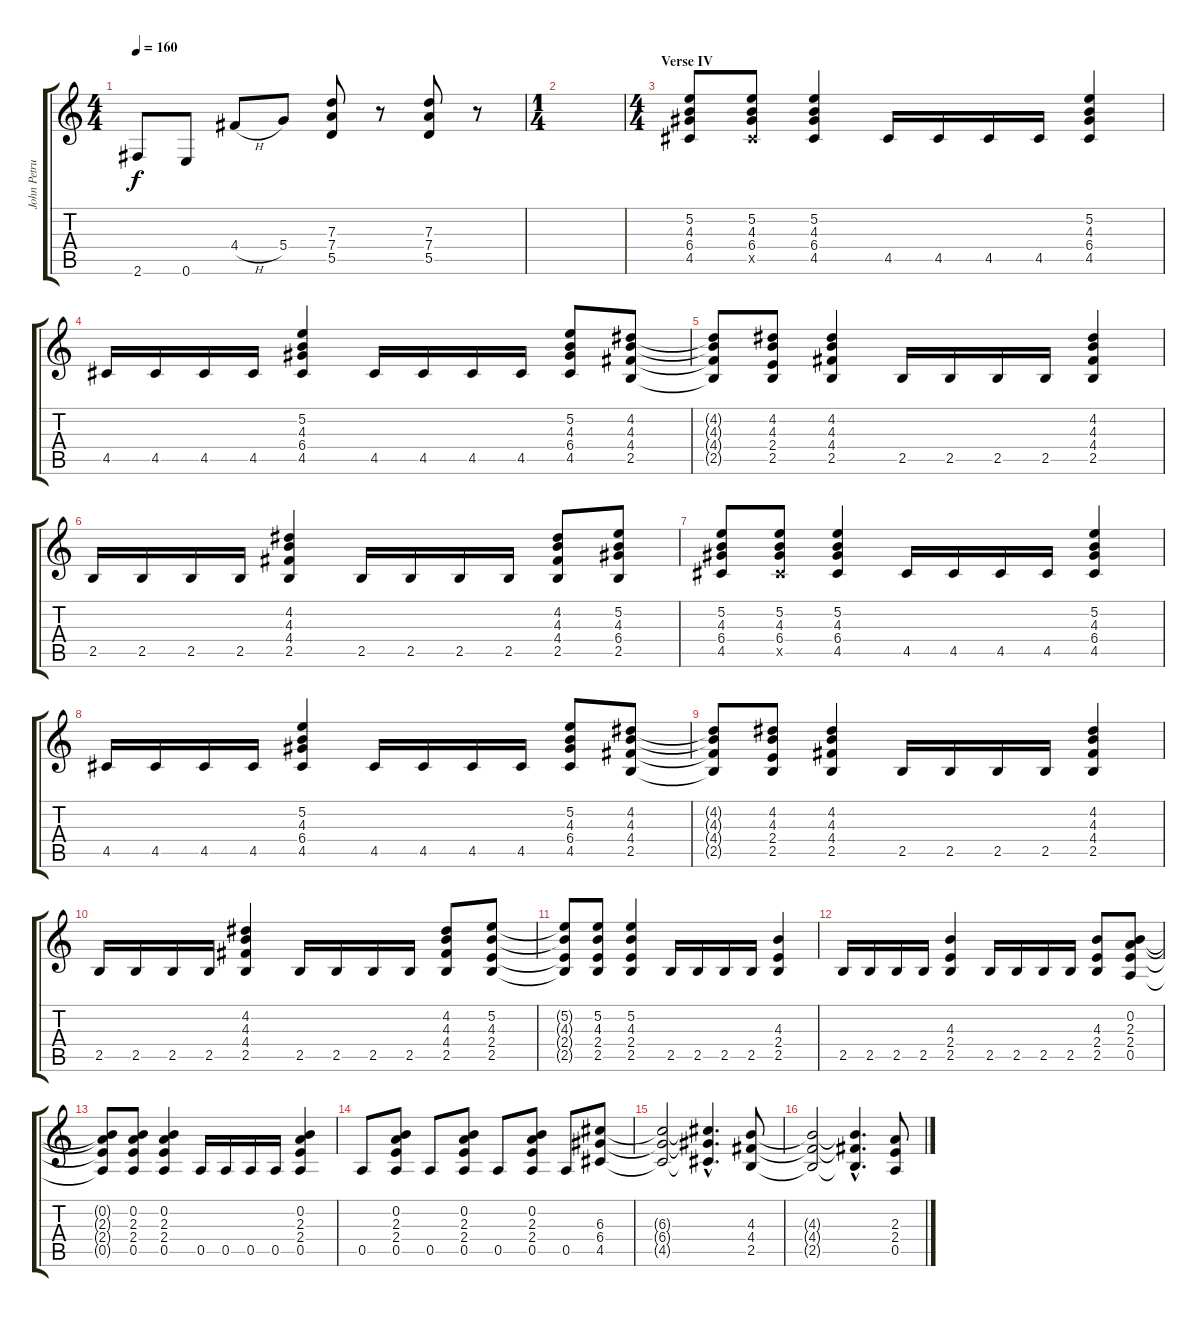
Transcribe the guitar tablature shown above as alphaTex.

\track ("John Petrucci Rythm/Lead Guitar" "John Petru") {instrument distortionguitar}
\staff {score tabs}
\tuning (E4 B3 G3 D3 A2 E2) {hide}
\ts (4 4)
\tempo 160
\clef g2
\ks c
2.6.8{dy f} 0.6.8 4.4{h}.8 5.4.8 (7.3 7.4 5.5).8 r.8 (7.3 7.4 5.5).8 r.8 |
\ts (1 4)
|
\ts (4 4)
\section ("" "Verse IV")
(5.2 4.3 6.4 4.5).8 (5.2 4.3 6.4 4.5{x}).8 (5.2 4.3 6.4 4.5).4 4.5.16 4.5.16 4.5.16 4.5.16 (5.2 4.3 6.4 4.5).4 |
4.5.16 4.5.16 4.5.16 4.5.16 (5.2 4.3 6.4 4.5).4 4.5.16 4.5.16 4.5.16 4.5.16 (5.2 4.3 6.4 4.5).8 (4.2 4.3 4.4 2.5).8 |
(4.2{t} 4.3{t} 4.4{t} 2.5{t}).8 (4.2 4.3 2.4 2.5).8 (4.2 4.3 4.4 2.5).4 2.5.16 2.5.16 2.5.16 2.5.16 (4.2 4.3 4.4 2.5).4 |
2.5.16 2.5.16 2.5.16 2.5.16 (4.2 4.3 4.4 2.5).4 2.5.16 2.5.16 2.5.16 2.5.16 (4.2 4.3 4.4 2.5).8 (5.2 4.3 6.4 2.5).8 |
(5.2 4.3 6.4 4.5).8 (5.2 4.3 6.4 4.5{x}).8 (5.2 4.3 6.4 4.5).4 4.5.16 4.5.16 4.5.16 4.5.16 (5.2 4.3 6.4 4.5).4 |
4.5.16 4.5.16 4.5.16 4.5.16 (5.2 4.3 6.4 4.5).4 4.5.16 4.5.16 4.5.16 4.5.16 (5.2 4.3 6.4 4.5).8 (4.2 4.3 4.4 2.5).8 |
(4.2{t} 4.3{t} 4.4{t} 2.5{t}).8 (4.2 4.3 2.4 2.5).8 (4.2 4.3 4.4 2.5).4 2.5.16 2.5.16 2.5.16 2.5.16 (4.2 4.3 4.4 2.5).4 |
2.5.16 2.5.16 2.5.16 2.5.16 (4.2 4.3 4.4 2.5).4 2.5.16 2.5.16 2.5.16 2.5.16 (4.2 4.3 4.4 2.5).8 (5.2 4.3 2.4 2.5).8 |
(5.2{t} 4.3{t} 2.4{t} 2.5{t}).8 (5.2 4.3 2.4 2.5).8 (5.2 4.3 2.4 2.5).4 2.5.16 2.5.16 2.5.16 2.5.16 (4.3 2.4 2.5).4 |
2.5.16 2.5.16 2.5.16 2.5.16 (4.3 2.4 2.5).4 2.5.16 2.5.16 2.5.16 2.5.16 (4.3 2.4 2.5).8 (0.2 2.3 2.4 0.5).8 |
(0.2{t} 2.3{t} 2.4{t} 0.5{t}).8 (0.2 2.3 2.4 0.5).8 (0.2 2.3 2.4 0.5).4 0.5.16 0.5.16 0.5.16 0.5.16 (0.2 2.3 2.4 0.5).4 |
0.5.8 (0.2 2.3 2.4 0.5).8 0.5.8 (0.2 2.3 2.4 0.5).8 0.5.8 (0.2 2.3 2.4 0.5).8 0.5.8 (6.3 6.4 4.5).8 |
(6.3{t} 6.4{t} 4.5{t}).2 (6.3{hac t} 6.4{hac t} 4.5{hac t}).4{d} (4.3 4.4 2.5).8 |
(4.3{t} 4.4{t} 2.5{t}).2 (4.3{hac t} 4.4{hac t} 2.5{hac t}).4{d} (2.3 2.4 0.5).8
